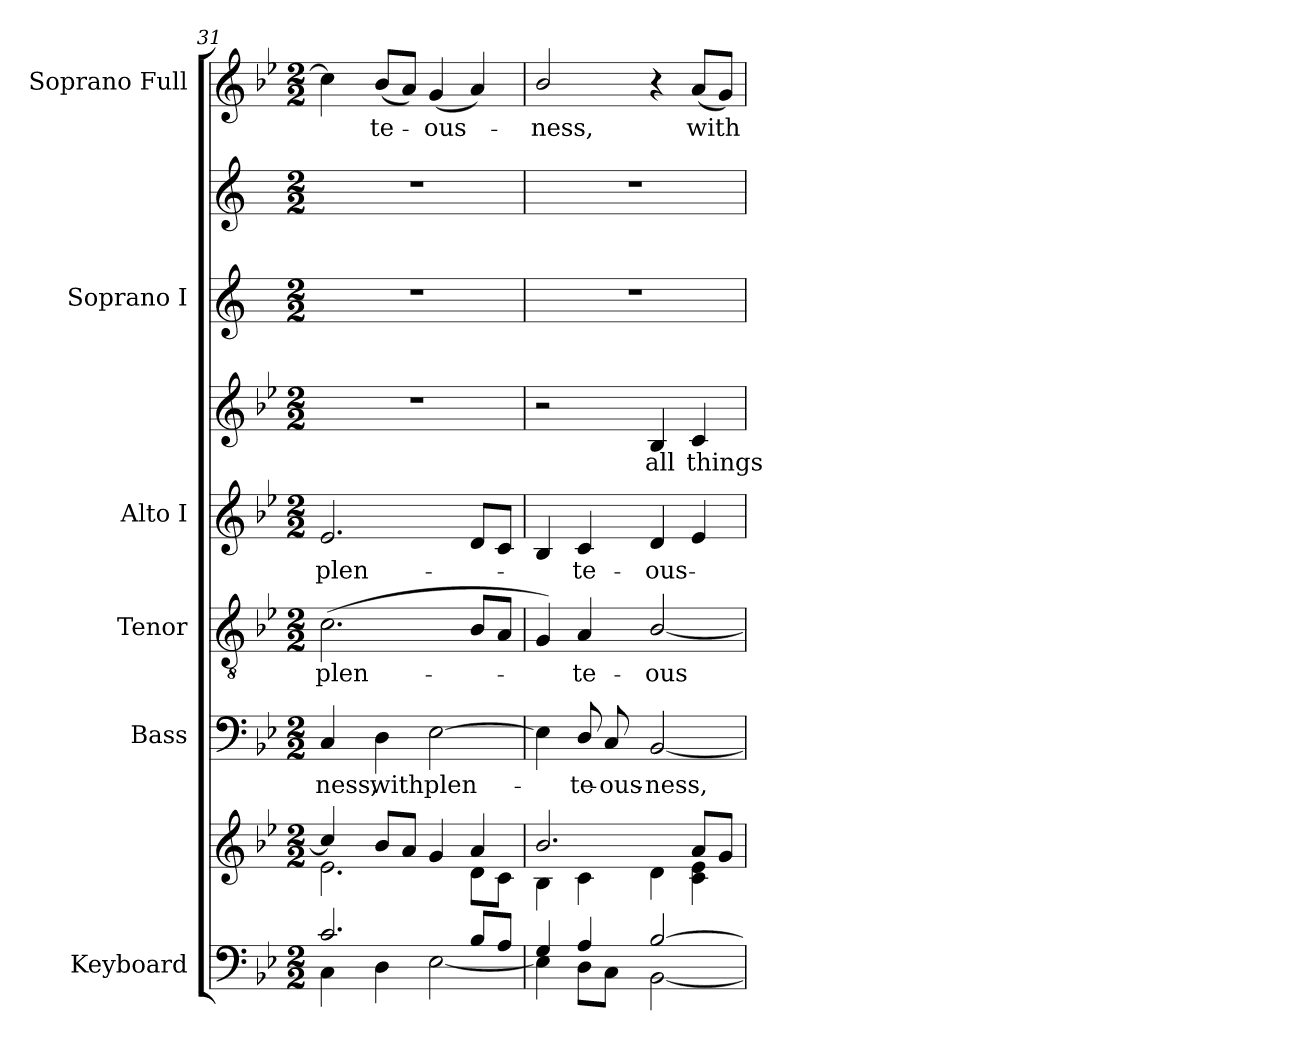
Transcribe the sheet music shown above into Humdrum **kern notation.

**kern	**kern	**kern	**text	**kern	**text	**kern	**text	**kern	**text	**kern	**kern	**kern	**text
*part6	*part6	*part5	*part5	*part4	*part4	*part3	*part3	*part3	*part3	*part2	*part2	*part1	*part1
*staff9	*staff8	*staff7	*staff7	*staff6	*staff6	*staff5	*staff5	*staff4	*staff4	*staff3	*staff2	*staff1	*staff1
*I"Keyboard	*	*I"Bass	*	*I"Tenor	*	*I"Alto I	*	*	*	*I"Soprano I	*	*I"Soprano Full	*
*	*	*I'B	*	*I'T	*	*I'A	*	*	*	*I'S	*	*I'S	*
*clefF4	*clefG2	*clefF4	*	*clefGv2	*	*clefG2	*	*clefG2	*	*clefG2	*clefG2	*clefG2	*
*	*	*	*	*	*	*	*	*	*	*ITrd1c2	*ITrd1c2	*	*
*k[b-e-]	*k[b-e-]	*k[b-e-]	*	*k[b-e-]	*	*k[b-e-]	*	*k[b-e-]	*	*k[b-e-]	*k[b-e-]	*k[b-e-]	*
*B-:	*B-:	*B-:	*	*B-:	*	*B-:	*	*B-:	*	*B-:	*B-:	*B-:	*
*M2/2	*M2/2	*M2/2	*	*M2/2	*	*M2/2	*	*M2/2	*	*M2/2	*M2/2	*M2/2	*
=31	=31	=31	=31	=31	=31	=31	=31	=31	=31	=31	=31	=31	=31
*^	*^	*	*	*	*	*	*	*	*	*	*	*	*
!	!	!	!	!	!LO:LY:b	!	!LO:LY:b	!	!LO:LY:b	!	!	!	!	!	!
2.c/	4C\	4cc/]	2.e-\	4C	-ness,	(<2.c	plen-	2.e-	plen-	1r	.	1r	1r	4cc]	.
!	!	!	!	!	!LO:LY:b	!	!	!	!	!	!	!	!	!	!LO:LY:b
.	4D\	8b-/L	.	4D	with	.	.	.	.	.	.	.	.	(<8b-L	te-
.	.	8a/J	.	.	.	.	.	.	.	.	.	.	.	8aJ)	.
!	!	!	!	!	!LO:LY:b	!	!	!	!	!	!	!	!	!	!LO:LY:b
.	[2E-\	4g/	.	[2E-	plen-	.	.	.	.	.	.	.	.	(<4g	ous-
8B-/L	.	4a/	8d\L	.	.	8B-L	.	8dL	.	.	.	.	.	4a)	.
8A/J	.	.	8c\J	.	.	8AJ	.	8cJ	.	.	.	.	.	.	.
=32	=32	=32	=32	=32	=32	=32	=32	=32	=32	=32	=32	=32	=32	=32	=32
!	!	!	!	!	!	!	!	!	!	!	!	!	!	!	!LO:LY:b
4G/	4E-\]	2.b-/	4B-\	4E-]	.	4G)	.	4B-	.	2r	.	1r	1r	2b-/	ness,
!	!	!	!	!	!LO:LY:b	!	!LO:LY:b	!	!LO:LY:b	!	!	!	!	!	!
4A/	8D\L	.	4c\	8D/	te-	4A	te-	4c	te-	.	.	.	.	.	.
!	!	!	!	!	!LO:LY:b	!	!	!	!	!	!	!	!	!	!
.	8C\J	.	.	8C	-ous-	.	.	.	.	.	.	.	.	.	.
!	!	!	!	!	!LO:LY:b	!	!LO:LY:b	!	!LO:LY:b	!	!LO:LY:b	!	!	!	!
[2B-/	[2BB-\	.	4d\	[2BB-	-ness,	[2B-/	-ous-	4d	-ous-	4B-	all	.	.	4r	.
!	!	!	!	!	!	!	!	!	!	!	!LO:LY:b	!	!	!	!LO:LY:b
.	.	8a/L	4c\ 4e-\	.	.	.	.	4e-	.	4c	things	.	.	(<8aL	with
.	.	8g/J	.	.	.	.	.	.	.	.	.	.	.	8gJ)	.
*v	*v	*	*	*	*	*	*	*	*	*	*	*	*	*	*
*	*v	*v	*	*	*	*	*	*	*	*	*	*	*	*
=	=	=	=	=	=	=	=	=	=	=	=	=	=
*-	*-	*-	*-	*-	*-	*-	*-	*-	*-	*-	*-	*-	*-
